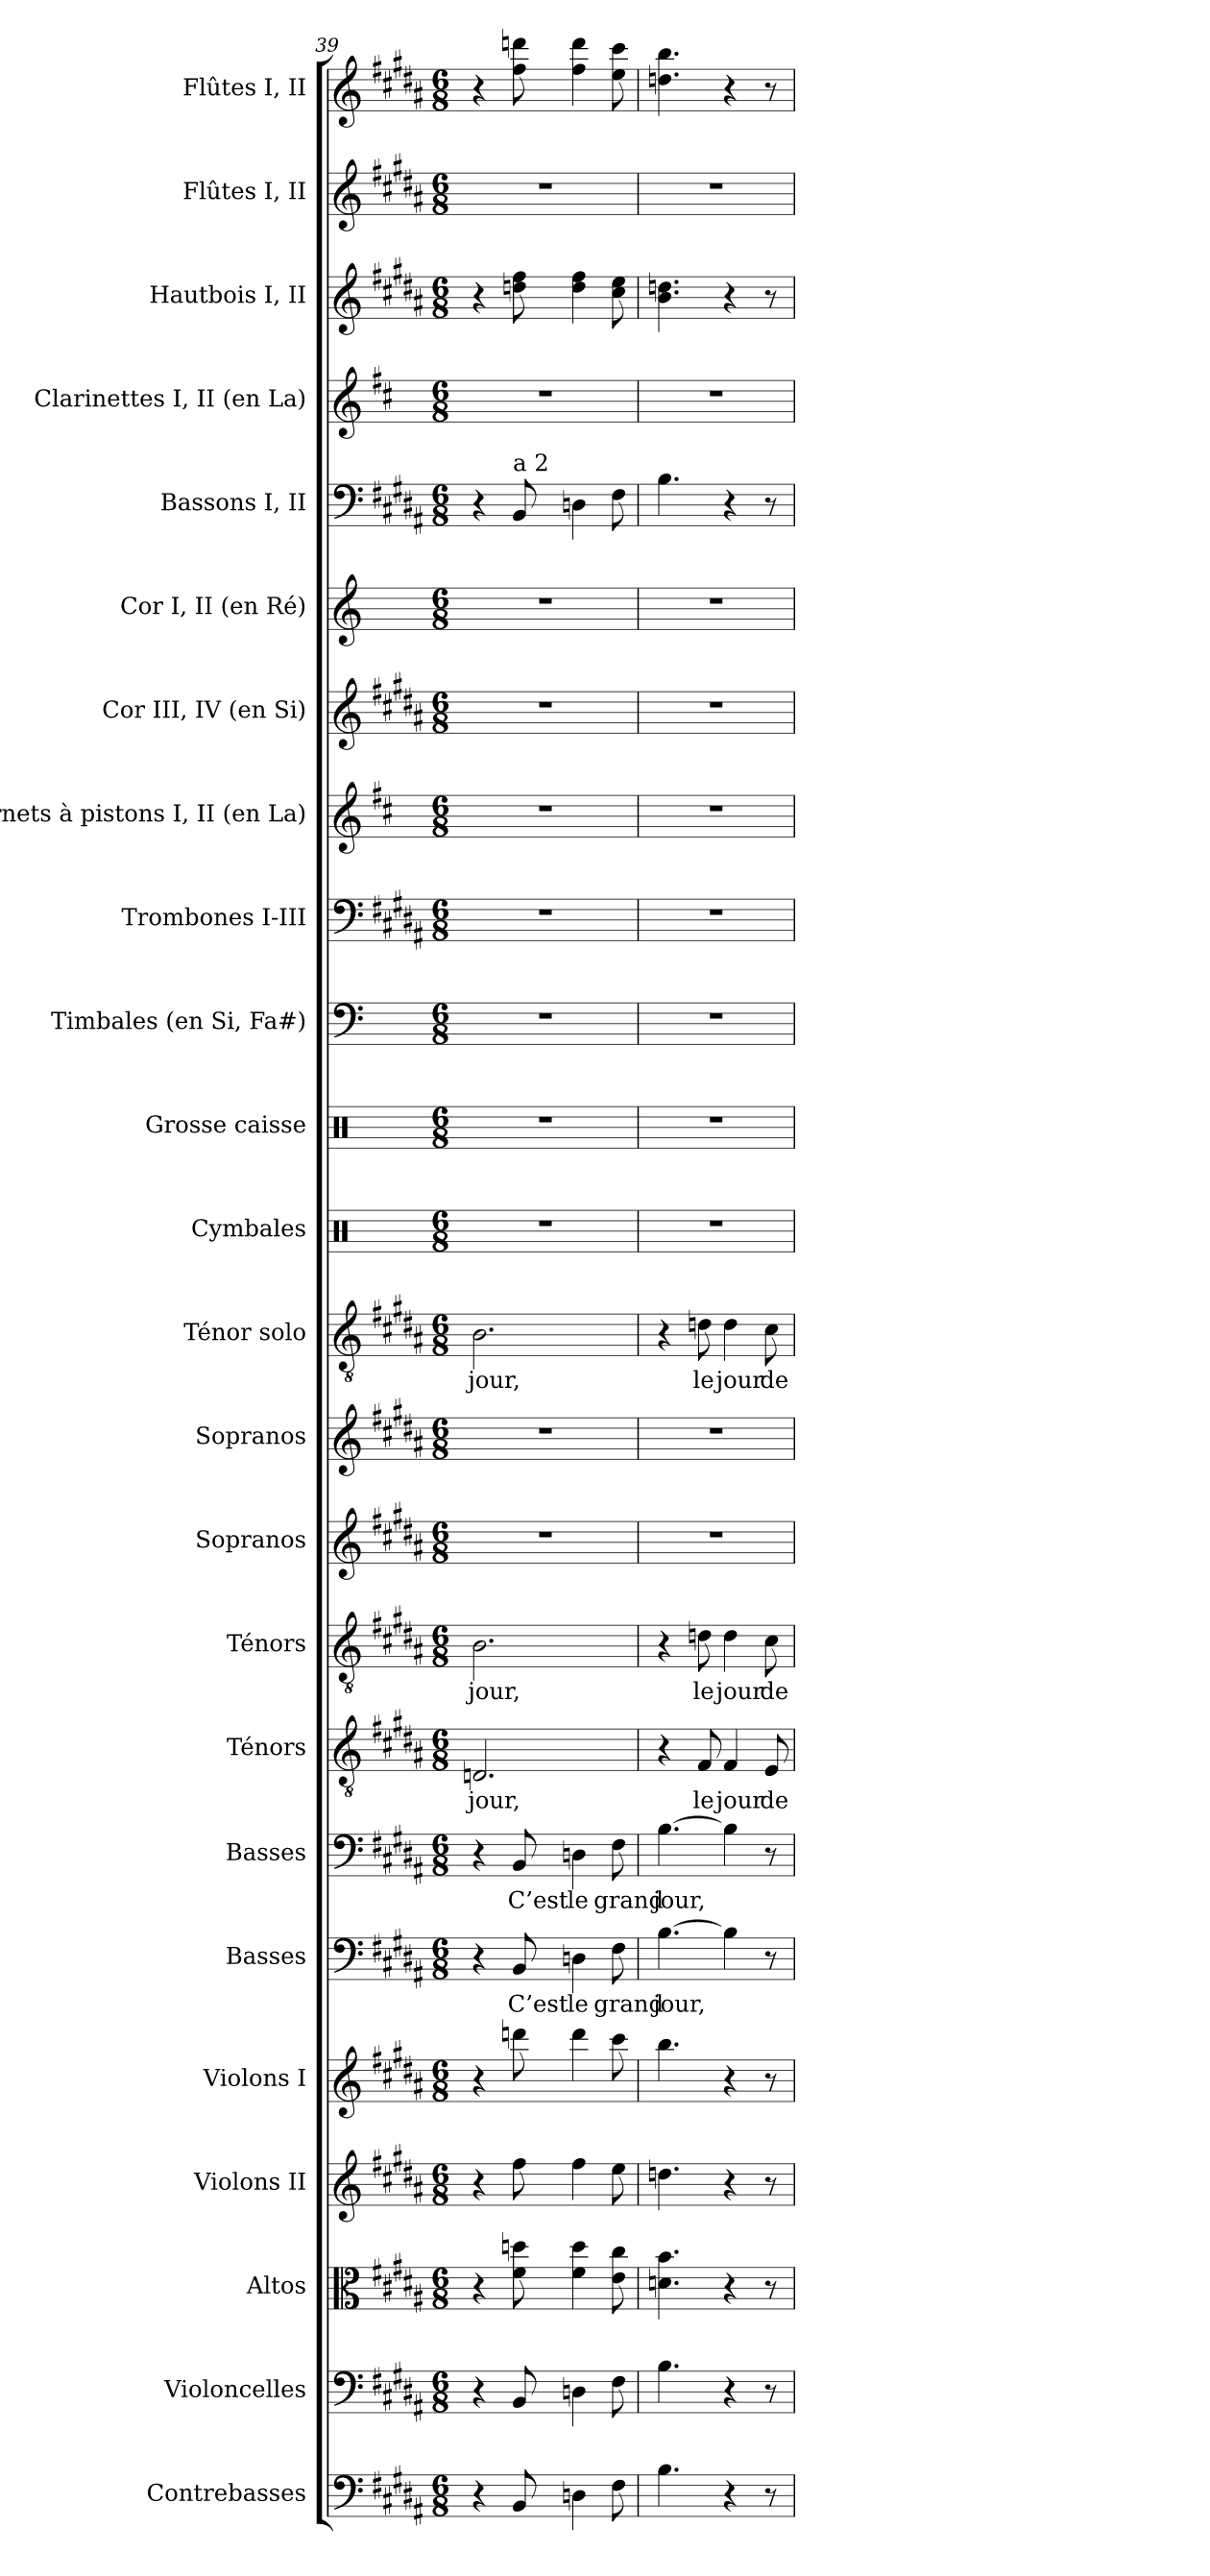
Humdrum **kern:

**kern	**kern	**kern	**kern	**kern	**kern	**text	**kern	**text	**kern	**text	**kern	**text	**kern	**kern	**kern	**text	**kern	**kern	**kern	**kern	**kern	**kern	**kern	**kern	**kern	**kern	**kern	**kern
*part24	*part23	*part22	*part21	*part20	*part19	*part19	*part18	*part18	*part17	*part17	*part16	*part16	*part15	*part14	*part13	*part13	*part12	*part11	*part10	*part9	*part8	*part7	*part6	*part5	*part4	*part3	*part2	*part1
*staff24	*staff23	*staff22	*staff21	*staff20	*staff19	*staff19	*staff18	*staff18	*staff17	*staff17	*staff16	*staff16	*staff15	*staff14	*staff13	*staff13	*staff12	*staff11	*staff10	*staff9	*staff8	*staff7	*staff6	*staff5	*staff4	*staff3	*staff2	*staff1
*I"Contrebasses	*I"Violoncelles	*I"Altos	*I"Violons II	*I"Violons I	*I"Basses	*	*I"Basses	*	*I"Ténors	*	*I"Ténors	*	*I"Sopranos	*I"Sopranos	*I"Ténor solo	*	*I"Cymbales	*I"Grosse caisse	*I"Timbales (en Si, Fa#)	*I"Trombones I-III	*I"Cornets à pistons I, II (en La)	*I"Cor III, IV (en Si)	*I"Cor I, II (en Ré)	*I"Bassons I, II	*I"Clarinettes I, II (en La)	*I"Hautbois I, II	*I"Flûtes I, II	*I"Flûtes I, II
*I'Cb.	*I'Vlles	*I'Altos	*I'Vns II	*I'Vns I	*I'Basses	*	*I'Basses	*	*I'Tén.	*	*I'Tén.	*	*I'Sopr.	*I'Sopr.	*I'Tén. solo	*	*I'Cym.	*I'G. c.	*I'Timb.	*I'Trb.	*I'C.à p. (La)	*I'Cor (Si)	*I'Cor (Ré)	*I'Bns	*I'Cl. (La)	*I'Hb.	*I'Fl.	*I'Fl.
*clefF4	*clefF4	*clefC3	*clefG2	*clefG2	*clefF4	*	*clefF4	*	*clefGv2	*	*clefGv2	*	*clefG2	*clefG2	*clefGv2	*	*clefX	*clefX	*clefF4	*clefF4	*clefG2	*clefG2	*clefG2	*clefF4	*clefG2	*clefG2	*clefG2	*clefG2
*ITrd7c12	*	*	*	*	*	*	*	*	*ITrd7c12	*	*ITrd7c12	*	*	*	*ITrd7c12	*	*	*	*	*	*ITrd2c3	*ITrd8c13	*ITrd6c10	*	*ITrd2c3	*	*	*
*k[f#c#g#d#a#]	*k[f#c#g#d#a#]	*k[f#c#g#d#a#]	*k[f#c#g#d#a#]	*k[f#c#g#d#a#]	*k[f#c#g#d#a#]	*	*k[f#c#g#d#a#]	*	*k[f#c#g#d#a#]	*	*k[f#c#g#d#a#]	*	*k[f#c#g#d#a#]	*k[f#c#g#d#a#]	*k[f#c#g#d#a#]	*	*k[]	*k[]	*k[]	*k[f#c#g#d#a#]	*k[f#c#g#d#a#]	*k[f#c#g#d#a#]	*k[f#c#]	*k[f#c#g#d#a#]	*k[f#c#g#d#a#]	*k[f#c#g#d#a#]	*k[f#c#g#d#a#]	*k[f#c#g#d#a#]
*B:	*B:	*B:	*B:	*B:	*B:	*	*B:	*	*B:	*	*B:	*	*B:	*B:	*B:	*	*C:	*C:	*C:	*B:	*B:	*B:	*D:	*B:	*B:	*B:	*B:	*B:
*M6/8	*M6/8	*M6/8	*M6/8	*M6/8	*M6/8	*	*M6/8	*	*M6/8	*	*M6/8	*	*M6/8	*M6/8	*M6/8	*	*M6/8	*M6/8	*M6/8	*M6/8	*M6/8	*M6/8	*M6/8	*M6/8	*M6/8	*M6/8	*M6/8	*M6/8
=39	=39	=39	=39	=39	=39	=39	=39	=39	=39	=39	=39	=39	=39	=39	=39	=39	=39	=39	=39	=39	=39	=39	=39	=39	=39	=39	=39	=39
!	!	!	!	!	!	!	!	!	!	!LO:LY:b:color=#000000	!	!	!	!	!	!	!	!	!	!	!	!	!	!	!	!	!	!
!	!	!	!	!	!	!	!	!	!	!	!	!LO:LY:b:color=#000000	!LO:N:vis=1	!LO:N:vis=1	!	!	!	!	!	!	!	!	!	!	!	!	!	!
!	!	!	!	!	!	!	!	!	!	!	!	!	!	!	!	!LO:LY:b:color=#000000	!LO:N:vis=1	!LO:N:vis=1	!LO:N:vis=1	!LO:N:vis=1	!LO:N:vis=1	!LO:N:vis=1	!LO:N:vis=1	!	!LO:N:vis=1	!	!LO:N:vis=1	!
4r	4r	4r	4r	4r	4r	.	4r	.	2.DDni/	jour,	2.BBi\	jour,	2.r	2.r	2.BBi\	jour,	2.r	2.r	2.r	2.r	2.r	2.r	2.r	4r	2.r	4r	2.r	4r
!	!	!	!	!	!	!LO:LY:b:color=#000000	!	!	!	!	!	!	!	!	!	!	!	!	!	!	!	!	!	!	!	!	!	!
!	!	!	!	!	!	!	!	!	!	!	!	!	!	!	!	!	!	!	!	!	!	!	!	!LO:TX:a:t=a 2	!	!	!	!
!	!	!	!	!	!	!	!	!LO:LY:b:color=#000000	!	!	!	!	!	!	!	!	!	!	!	!	!	!	!	!	!	!	!	!
8BBBi/	8BBi/	8f#i\ 8ddni	8ff#i\	8dddni\	8BBi/	C’est	8BBi/	C’est	.	.	.	.	.	.	.	.	.	.	.	.	.	.	.	8BBi/	.	8ddni\ 8ff#i	.	8ff#i\ 8dddni
!	!	!	!	!	!	!LO:LY:b:color=#000000	!	!	!	!	!	!	!	!	!	!	!	!	!	!	!	!	!	!	!	!	!	!
!	!	!	!	!	!	!	!	!LO:LY:b:color=#000000	!	!	!	!	!	!	!	!	!	!	!	!	!	!	!	!	!	!	!	!
4DDni\	4Dni\	4f#i\ 4ddi	4ff#i\	4dddi\	4Dni\	le	4Dni\	le	.	.	.	.	.	.	.	.	.	.	.	.	.	.	.	4Dni\	.	4ddi\ 4ff#i	.	4ff#i\ 4dddi
!	!	!	!	!	!	!LO:LY:b:color=#000000	!	!	!	!	!	!	!	!	!	!	!	!	!	!	!	!	!	!	!	!	!	!
!	!	!	!	!	!	!	!	!LO:LY:b:color=#000000	!	!	!	!	!	!	!	!	!	!	!	!	!	!	!	!	!	!	!	!
8FF#i\	8F#i\	8ei\ 8cc#i	8eei\	8ccc#i\	8F#i\	grand	8F#i\	grand	.	.	.	.	.	.	.	.	.	.	.	.	.	.	.	8F#i\	.	8cc#i\ 8eei	.	8eei\ 8ccc#i
=40	=40	=40	=40	=40	=40	=40	=40	=40	=40	=40	=40	=40	=40	=40	=40	=40	=40	=40	=40	=40	=40	=40	=40	=40	=40	=40	=40	=40
!	!	!	!	!	!	!LO:LY:b:color=#000000	!	!	!	!	!	!	!	!	!	!	!	!	!	!	!	!	!	!	!	!	!	!
!	!	!	!	!	!	!	!	!LO:LY:b:color=#000000	!	!	!	!	!LO:N:vis=1	!LO:N:vis=1	!	!	!LO:N:vis=1	!LO:N:vis=1	!LO:N:vis=1	!LO:N:vis=1	!LO:N:vis=1	!LO:N:vis=1	!LO:N:vis=1	!	!LO:N:vis=1	!	!LO:N:vis=1	!
4.BBi\	4.Bi\	4.dni\ 4.bi	4.ddni\	4.bbi\	[>4.Bi\	jour,	[>4.Bi\	jour,	4r	.	4r	.	2.r	2.r	4r	.	2.r	2.r	2.r	2.r	2.r	2.r	2.r	4.Bi\	2.r	4.bi\ 4.ddni	2.r	4.ddni\ 4.bbi
!	!	!	!	!	!	!	!	!	!	!LO:LY:b:color=#000000	!	!	!	!	!	!	!	!	!	!	!	!	!	!	!	!	!	!
!	!	!	!	!	!	!	!	!	!	!	!	!LO:LY:b:color=#000000	!	!	!	!	!	!	!	!	!	!	!	!	!	!	!	!
!	!	!	!	!	!	!	!	!	!	!	!	!	!	!	!	!LO:LY:b:color=#000000	!	!	!	!	!	!	!	!	!	!	!	!
.	.	.	.	.	.	.	.	.	8FF#i/	le	8Dni\	le	.	.	8Dni\	le	.	.	.	.	.	.	.	.	.	.	.	.
!	!	!	!	!	!	!	!	!	!	!LO:LY:b:color=#000000	!	!	!	!	!	!	!	!	!	!	!	!	!	!	!	!	!	!
!	!	!	!	!	!	!	!	!	!	!	!	!LO:LY:b:color=#000000	!	!	!	!	!	!	!	!	!	!	!	!	!	!	!	!
!	!	!	!	!	!	!	!	!	!	!	!	!	!	!	!	!LO:LY:b:color=#000000	!	!	!	!	!	!	!	!	!	!	!	!
4r	4r	4r	4r	4r	4Bi\]	.	4Bi\]	.	4FF#i/	jour	4Di\	jour	.	.	4Di\	jour	.	.	.	.	.	.	.	4r	.	4r	.	4r
!	!	!	!	!	!	!	!	!	!	!LO:LY:b:color=#000000	!	!	!	!	!	!	!	!	!	!	!	!	!	!	!	!	!	!
!	!	!	!	!	!	!	!	!	!	!	!	!LO:LY:b:color=#000000	!	!	!	!	!	!	!	!	!	!	!	!	!	!	!	!
!	!	!	!	!	!	!	!	!	!	!	!	!	!	!	!	!LO:LY:b:color=#000000	!	!	!	!	!	!	!	!	!	!	!	!
8r	8r	8r	8r	8r	8r	.	8r	.	8EEi/	de	8C#i\	de	.	.	8C#i\	de	.	.	.	.	.	.	.	8r	.	8r	.	8r
=	=	=	=	=	=	=	=	=	=	=	=	=	=	=	=	=	=	=	=	=	=	=	=	=	=	=	=	=
*-	*-	*-	*-	*-	*-	*-	*-	*-	*-	*-	*-	*-	*-	*-	*-	*-	*-	*-	*-	*-	*-	*-	*-	*-	*-	*-	*-	*-
